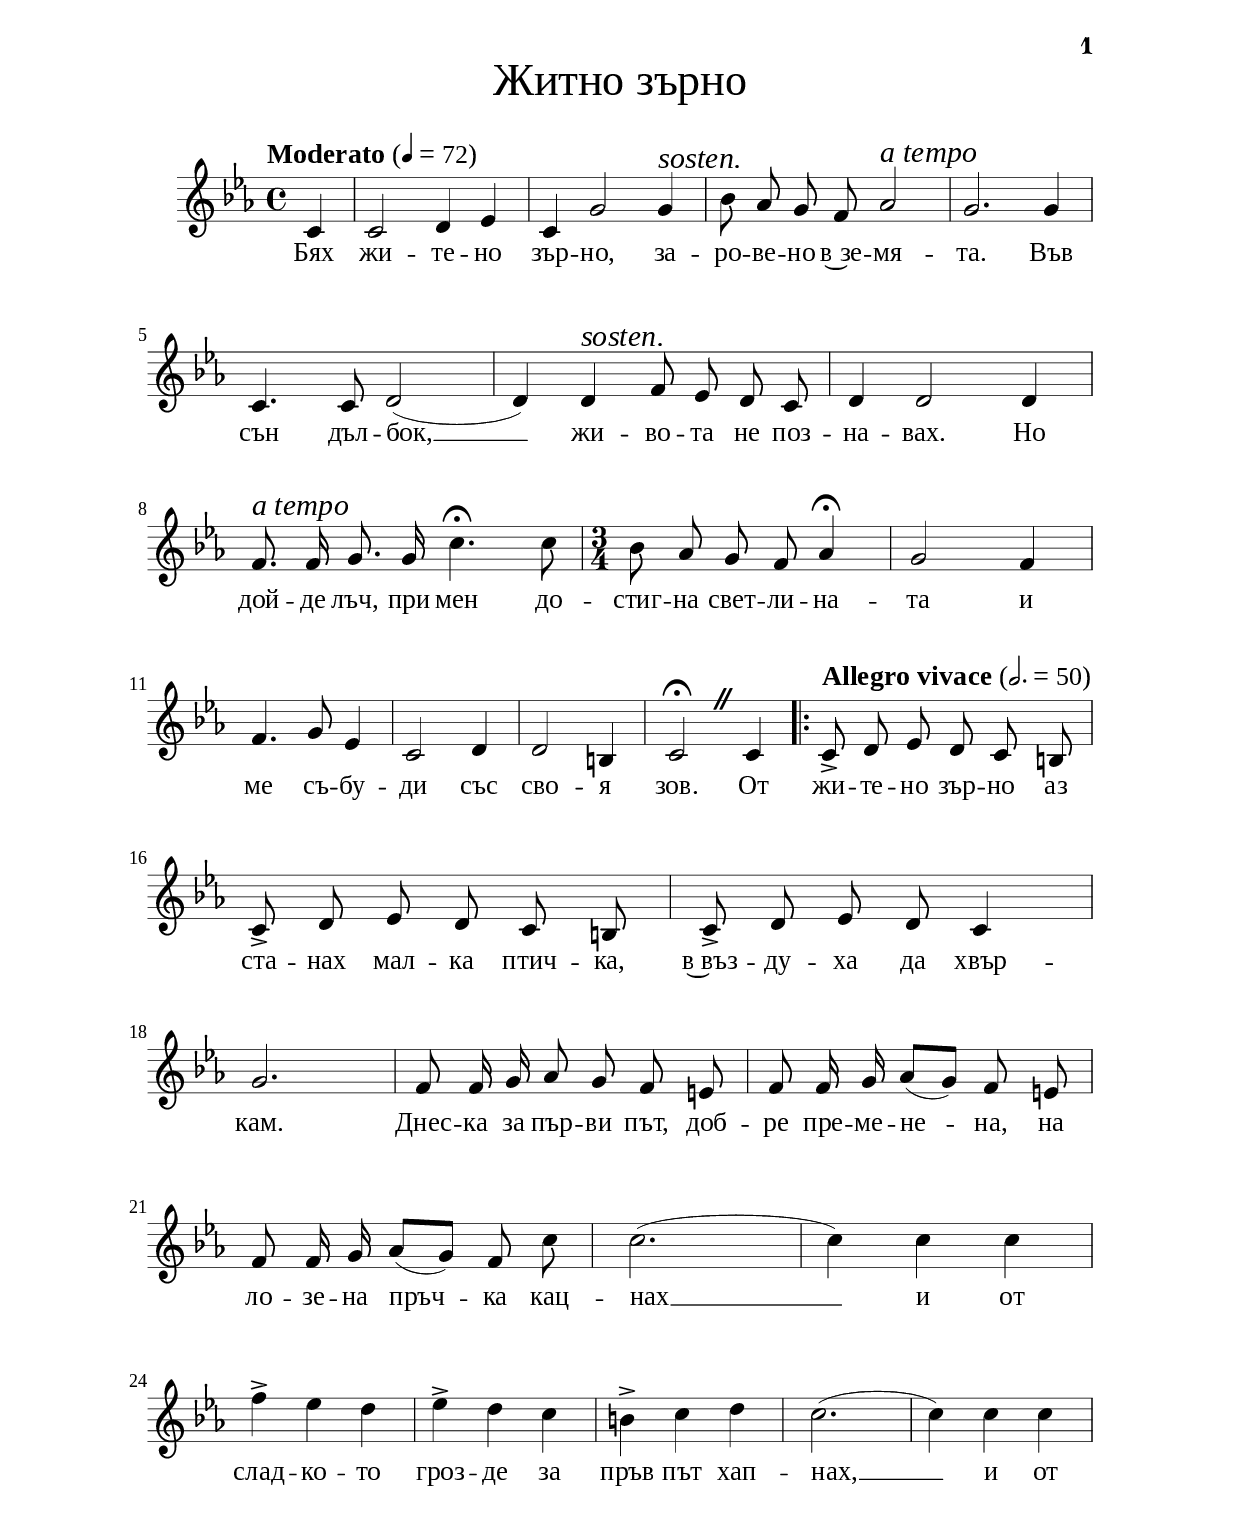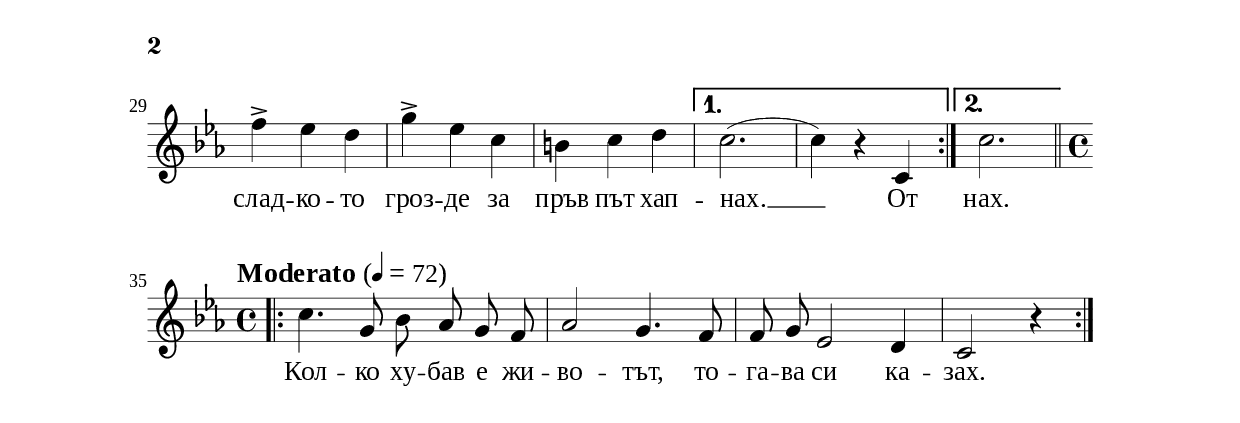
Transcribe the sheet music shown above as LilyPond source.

\version "2.24.4"

% include paper part and global functions
\include "include/globals.ily"

\bookpart {
  \label #'ref176
  \tocItem \markup "Житно зърно "
   \include "include/bookpart-paper.ily"
  \score {
    \include "include/score-layout.ily"
    \new Voice \relative c' {
      \clef treble
      \key c \minor
      \time 4/4
      \tempoFunc "Moderato" 4 "72"
      \autoBeamOff
      \partial 4
      c4 | c2 d4 es | c g'2 g4^\markup { \huge \italic "sosten."} | bes8 as g f as2^\markup { \huge \italic "a tempo"} | g2. g4 | \break

      c,4. c8 d2 (| d4) d^\markup { \huge \italic "sosten."} f8 es d c | d4 d2 d4 |\break

      f8.^\markup { \huge \italic "a tempo"} f16 g8. g16 c4. \fermata c8 | \time 3/4 bes as g f as4 \fermata | g2 f4 | \break

      f4. g8 es4 | c2 d4 | d2 b4 | c2 \fermata \caesura c4 | \repeat volta 2 {

        \tempoFunc "Allegro vivace" 2. "50"
        c8 -> d es d c b | |\break

        c -> d es d c  b | c -> d es d c 4 | \break

        g'2.  | f8 f16 g16 as8 g f e |  f8 f16 g16 as8 ( [g]) f e | \break
        f f16 g16  as8 ( [g ] ) f c' | c2. (| c4) c c | \break

        f -> es d | es -> d c | b -> c d | c2. ( | c4)  c c  | \break

        f -> es d | g -> es c | b c d |
      }
      \alternative {
        {
          c2. ( | c4)  r4 c,4  |
        }  {c'2. \bar "||"  \break }
      }


      \time 4/4
      \tempoFunc "Moderato" 4 "72"
      \bar ".|:-||" c4. g8 bes as g f | as2 g4. f8 | f g es2 d4 | c2 r4
      \bar ":|."
    }

    \addlyrics {
      Бях жи -- те -- но зър -- но, за -- ро -- ве -- но в~зе -- мя -- та.

      Във сън дъл -- бок, __ жи -- во -- та не поз -- на -- вах.

      Но дой -- де лъч, при мен до -- стиг -- на свет -- ли -- на -- та

      и ме съ -- бу -- ди със сво -- я зов.

      От жи -- те -- но зър -- но аз ста -- нах мал -- ка птич -- ка,

      в~въз -- ду -- ха да хвър -- кам.

      Днес -- ка за пър -- ви път, доб -- ре пре -- ме -- не -- на,

      на ло -- зе -- на пръч -- ка кац -- нах __ и от слад -- ко -- то гроз -- де

      за пръв път хап -- нах, __ и от слад -- ко -- то гроз -- де

      за пръв път хап -- нах. __ От нах.

      Кол -- ко ху -- бав е жи -- во -- тът, то -- га -- ва си ка -- зах.}

      \header {
        title = \titleFunc #'ref_desc_16 "Житно зърно" "Žitno zărno"
      }

      \midi{}

    } % score


  } % bookpart
